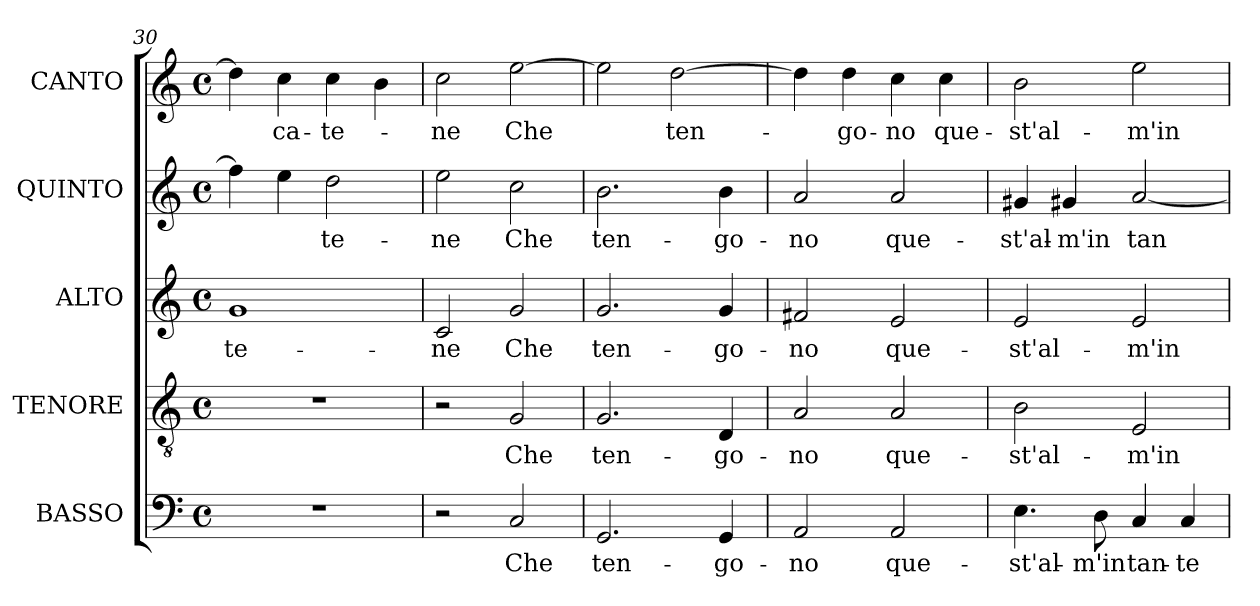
**kern	**text	**kern	**text	**kern	**text	**kern	**text	**kern	**text
*part5	*part5	*part4	*part4	*part3	*part3	*part2	*part2	*part1	*part1
*staff5	*staff5	*staff4	*staff4	*staff3	*staff3	*staff2	*staff2	*staff1	*staff1
*I"BASSO	*	*I"TENORE	*	*I"ALTO	*	*I"QUINTO	*	*I"CANTO	*
*I'B	*	*I'T	*	*I'A	*	*	*	*	*
*clefF4	*	*clefGv2	*	*clefG2	*	*clefG2	*	*clefG2	*
*	*	*ITrd7c12	*	*	*	*	*	*	*
*k[]	*	*k[]	*	*k[]	*	*k[]	*	*k[]	*
*C:	*	*C:	*	*C:	*	*C:	*	*C:	*
*M4/4	*	*M4/4	*	*M4/4	*	*M4/4	*	*M4/4	*
*met(c)	*	*met(c)	*	*met(c)	*	*met(c)	*	*met(c)	*
=30	=30	=30	=30	=30	=30	=30	=30	=30	=30
!	!	!	!	!	!LO:LY:b:color=#000000	!	!	!	!
1r	.	1r	.	1gi	-te-	4ffi\]	.	4ddi\]	.
!	!	!	!	!	!	!	!	!	!LO:LY:b:color=#000000
.	.	.	.	.	.	4eei\	.	4cci\	ca-
!	!	!	!	!	!	!	!LO:LY:b:color=#000000	!	!
!	!	!	!	!	!	!	!	!	!LO:LY:b:color=#000000
.	.	.	.	.	.	2ddi\	-te-	4cci\	-te-
.	.	.	.	.	.	.	.	4bi\	.
!!LO:PB:g=z
=31	=31	=31	=31	=31	=31	=31	=31	=31	=31
!	!	!	!	!	!LO:LY:b:color=#000000	!	!	!	!
!	!	!	!	!	!	!	!LO:LY:b:color=#000000	!	!
!	!	!	!	!	!	!	!	!	!LO:LY:b:color=#000000
2r	.	2r	.	2ci/	-ne	2eei\	-ne	2cci\	-ne
!	!LO:LY:b:color=#000000	!	!	!	!	!	!	!	!
!	!	!	!LO:LY:b:color=#000000	!	!	!	!	!	!
!	!	!	!	!	!LO:LY:b:color=#000000	!	!	!	!
!	!	!	!	!	!	!	!LO:LY:b:color=#000000	!	!
!	!	!	!	!	!	!	!	!	!LO:LY:b:color=#000000
2Ci/	Che	2GGi/	Che	2gi/	Che	2cci\	Che	[>2eei\	Che
=32	=32	=32	=32	=32	=32	=32	=32	=32	=32
!	!LO:LY:b:color=#000000	!	!	!	!	!	!	!	!
!	!	!	!LO:LY:b:color=#000000	!	!	!	!	!	!
!	!	!	!	!	!LO:LY:b:color=#000000	!	!	!	!
!	!	!	!	!	!	!	!LO:LY:b:color=#000000	!	!
2.GGi/	ten-	2.GGi/	ten-	2.gi/	ten-	2.bi\	ten-	2eei\]	.
!	!	!	!	!	!	!	!	!	!LO:LY:b:color=#000000
.	.	.	.	.	.	.	.	[>2ddi\	ten-
!	!LO:LY:b:color=#000000	!	!	!	!	!	!	!	!
!	!	!	!LO:LY:b:color=#000000	!	!	!	!	!	!
!	!	!	!	!	!LO:LY:b:color=#000000	!	!	!	!
!	!	!	!	!	!	!	!LO:LY:b:color=#000000	!	!
4GGi/	-go-	4DDi/	-go-	4gi/	-go-	4bi\	-go-	.	.
=33	=33	=33	=33	=33	=33	=33	=33	=33	=33
!	!LO:LY:b:color=#000000	!	!	!	!	!	!	!	!
!	!	!	!LO:LY:b:color=#000000	!	!	!	!	!	!
!	!	!	!	!	!LO:LY:b:color=#000000	!	!	!	!
!	!	!	!	!	!	!	!LO:LY:b:color=#000000	!	!
2AAi/	-no	2AAi/	-no	2f#Xi/	-no	2ai/	-no	4ddi\]	.
!	!	!	!	!	!	!	!	!	!LO:LY:b:color=#000000
.	.	.	.	.	.	.	.	4ddi\	-go-
!	!LO:LY:b:color=#000000	!	!	!	!	!	!	!	!
!	!	!	!LO:LY:b:color=#000000	!	!	!	!	!	!
!	!	!	!	!	!LO:LY:b:color=#000000	!	!	!	!
!	!	!	!	!	!	!	!LO:LY:b:color=#000000	!	!
!	!	!	!	!	!	!	!	!	!LO:LY:b:color=#000000
2AAi/	que-	2AAi/	que-	2ei/	que-	2ai/	que-	4cci\	-no
!	!	!	!	!	!	!	!	!	!LO:LY:b:color=#000000
.	.	.	.	.	.	.	.	4cci\	que-
=34	=34	=34	=34	=34	=34	=34	=34	=34	=34
!	!LO:LY:b:color=#000000	!	!	!	!	!	!	!	!
!	!	!	!LO:LY:b:color=#000000	!	!	!	!	!	!
!	!	!	!	!	!LO:LY:b:color=#000000	!	!	!	!
!	!	!	!	!	!	!	!LO:LY:b:color=#000000	!	!
!	!	!	!	!	!	!	!	!	!LO:LY:b:color=#000000
4.Ei\	-st'al-	2BBi\	-st'al-	2ei/	-st'al-	4g#Xi/	-st'al-	2bi\	-st'al-
!	!	!	!	!	!	!	!LO:LY:b:color=#000000	!	!
.	.	.	.	.	.	4g#Xi/	-m'in	.	.
!	!LO:LY:b:color=#000000	!	!	!	!	!	!	!	!
8Di\	-m'in	.	.	.	.	.	.	.	.
!	!LO:LY:b:color=#000000	!	!	!	!	!	!	!	!
!	!	!	!LO:LY:b:color=#000000	!	!	!	!	!	!
!	!	!	!	!	!LO:LY:b:color=#000000	!	!	!	!
!	!	!	!	!	!	!	!LO:LY:b:color=#000000	!	!
!	!	!	!	!	!	!	!	!	!LO:LY:b:color=#000000
4Ci/	tan-	2EEi/	-m'in	2ei/	-m'in	[<2ai/	tan-	2eei\	-m'in
!	!LO:LY:b:color=#000000	!	!	!	!	!	!	!	!
4Ci/	-te	.	.	.	.	.	.	.	.
=	=	=	=	=	=	=	=	=	=
*-	*-	*-	*-	*-	*-	*-	*-	*-	*-
